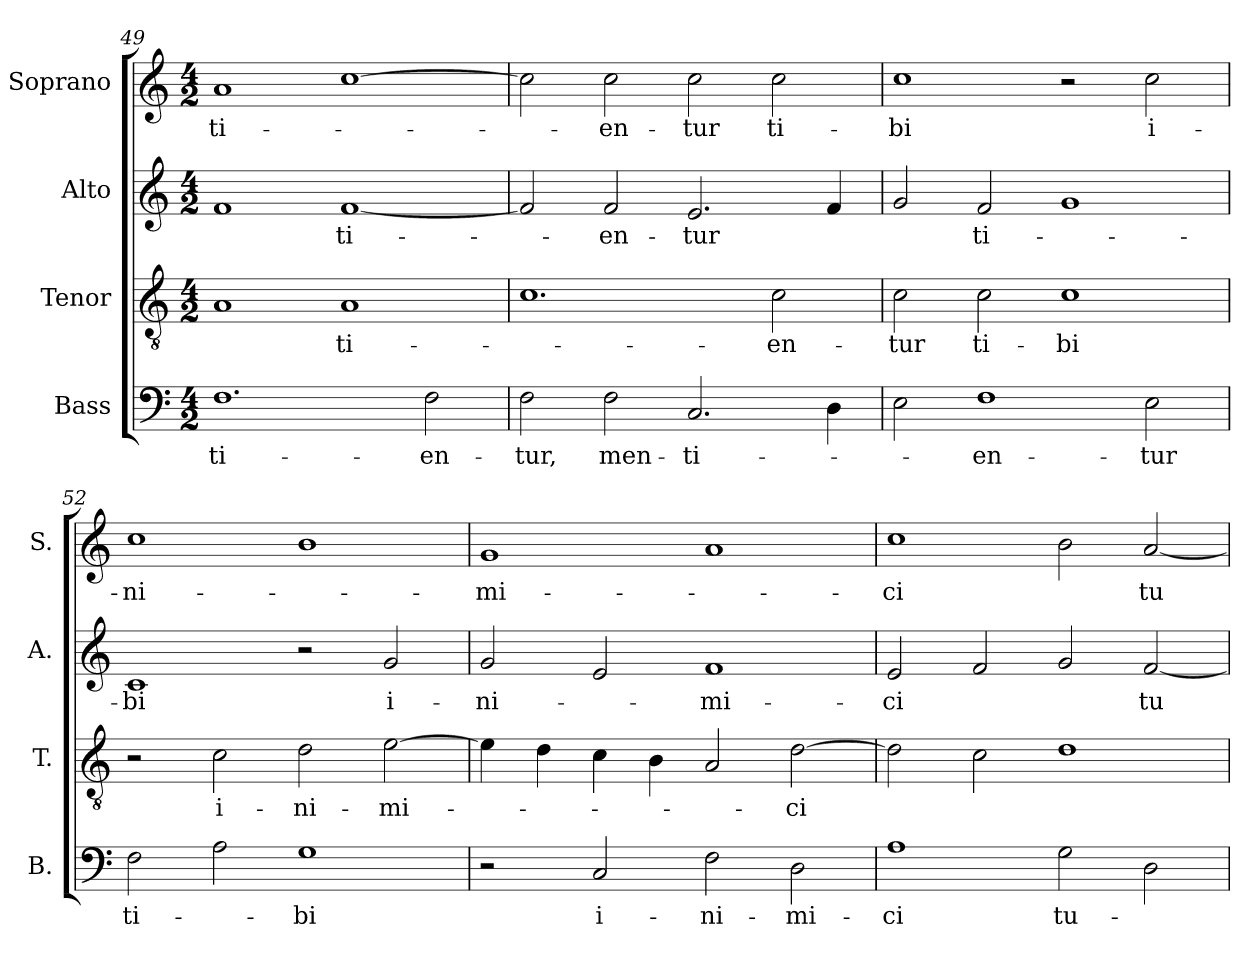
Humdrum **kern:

**kern	**text	**kern	**text	**kern	**text	**kern	**text
*part4	*part4	*part3	*part3	*part2	*part2	*part1	*part1
*staff4	*staff4	*staff3	*staff3	*staff2	*staff2	*staff1	*staff1
*I"Bass	*	*I"Tenor	*	*I"Alto	*	*I"Soprano	*
*I'B.	*	*I'T.	*	*I'A.	*	*I'S.	*
*clefF4	*	*clefGv2	*	*clefG2	*	*clefG2	*
*	*	*ITrd7c12	*	*	*	*	*
*k[]	*	*k[]	*	*k[]	*	*k[]	*
*C:	*	*C:	*	*C:	*	*C:	*
*M4/2	*	*M4/2	*	*M4/2	*	*M4/2	*
=49	=49	=49	=49	=49	=49	=49	=49
!	!LO:LY:b:color=#000000	!	!	!	!	!	!
!	!	!	!	!	!	!	!LO:LY:b:color=#000000
1.Fi	-ti-	1AAi	.	1fi	.	1ai	-ti-
!	!	!	!LO:LY:b:color=#000000	!	!	!	!
!	!	!	!	!	!LO:LY:b:color=#000000	!	!
.	.	1AAi	-ti-	[1fi	-ti-	[1cci	.
!	!LO:LY:b:color=#000000	!	!	!	!	!	!
2Fi\	-en-	.	.	.	.	.	.
!!LO:LB:g=z
=50	=50	=50	=50	=50	=50	=50	=50
!	!LO:LY:b:color=#000000	!	!	!	!	!	!
2Fi\	-tur,	1.Ci	.	2fi/]	.	2cci\]	.
!	!LO:LY:b:color=#000000	!	!	!	!	!	!
!	!	!	!	!	!LO:LY:b:color=#000000	!	!
!	!	!	!	!	!	!	!LO:LY:b:color=#000000
2Fi\	men-	.	.	2fi/	-en-	2cci\	-en-
!	!LO:LY:b:color=#000000	!	!	!	!	!	!
!	!	!	!	!	!LO:LY:b:color=#000000	!	!
!	!	!	!	!	!	!	!LO:LY:b:color=#000000
2.Ci/	-ti-	.	.	2.ei/	-tur	2cci\	-tur
!	!	!	!LO:LY:b:color=#000000	!	!	!	!
!	!	!	!	!	!	!	!LO:LY:b:color=#000000
.	.	2Ci\	-en-	.	.	2cci\	ti-
4Di\	.	.	.	4fi/	.	.	.
=51	=51	=51	=51	=51	=51	=51	=51
!	!	!	!LO:LY:b:color=#000000	!	!	!	!
!	!	!	!	!	!	!	!LO:LY:b:color=#000000
2Ei\	.	2Ci\	-tur	2gi/	.	1cci	-bi
!	!LO:LY:b:color=#000000	!	!	!	!	!	!
!	!	!	!LO:LY:b:color=#000000	!	!	!	!
!	!	!	!	!	!LO:LY:b:color=#000000	!	!
1Fi	-en-	2Ci\	ti-	2fi/	ti-	.	.
!	!	!	!LO:LY:b:color=#000000	!	!	!	!
.	.	1Ci	-bi	1gi	.	2r	.
!	!LO:LY:b:color=#000000	!	!	!	!	!	!
!	!	!	!	!	!	!	!LO:LY:b:color=#000000
2Ei\	-tur	.	.	.	.	2cci\	i-
=52	=52	=52	=52	=52	=52	=52	=52
!	!LO:LY:b:color=#000000	!	!	!	!	!	!
!	!	!	!	!	!LO:LY:b:color=#000000	!	!
!	!	!	!	!	!	!	!LO:LY:b:color=#000000
2Fi\	ti-	2r	.	1ci	-bi	1cci	-ni-
!	!	!	!LO:LY:b:color=#000000	!	!	!	!
2Ai\	.	2Ci\	i-	.	.	.	.
!	!LO:LY:b:color=#000000	!	!	!	!	!	!
!	!	!	!LO:LY:b:color=#000000	!	!	!	!
1Gi	-bi	2Di\	-ni-	2r	.	1bi	.
!	!	!	!LO:LY:b:color=#000000	!	!	!	!
!	!	!	!	!	!LO:LY:b:color=#000000	!	!
.	.	[2Ei\	-mi-	2gi/	i-	.	.
=53	=53	=53	=53	=53	=53	=53	=53
!	!	!	!	!	!LO:LY:b:color=#000000	!	!
!	!	!	!	!	!	!	!LO:LY:b:color=#000000
2r	.	4Ei\]	.	2gi/	-ni-	1gi	-mi-
.	.	4Di\	.	.	.	.	.
!	!LO:LY:b:color=#000000	!	!	!	!	!	!
2Ci/	i-	4Ci\	.	2ei/	.	.	.
.	.	4BBi\	.	.	.	.	.
!	!LO:LY:b:color=#000000	!	!	!	!	!	!
!	!	!	!	!	!LO:LY:b:color=#000000	!	!
2Fi\	-ni-	2AAi/	.	1fi	-mi-	1ai	.
!	!LO:LY:b:color=#000000	!	!	!	!	!	!
!	!	!	!LO:LY:b:color=#000000	!	!	!	!
2Di\	-mi-	[2Di\	-ci	.	.	.	.
=54	=54	=54	=54	=54	=54	=54	=54
!	!LO:LY:b:color=#000000	!	!	!	!	!	!
!	!	!	!	!	!LO:LY:b:color=#000000	!	!
!	!	!	!	!	!	!	!LO:LY:b:color=#000000
1Ai	-ci	2Di\]	.	2ei/	-ci	1cci	-ci
.	.	2Ci\	.	2fi/	.	.	.
!	!LO:LY:b:color=#000000	!	!	!	!	!	!
2Gi\	tu-	1Di	.	2gi/	.	2bi\	.
!	!	!	!	!	!LO:LY:b:color=#000000	!	!
!	!	!	!	!	!	!	!LO:LY:b:color=#000000
2Di\	.	.	.	[2fi/	tu-	[2ai/	tu-
=	=	=	=	=	=	=	=
*-	*-	*-	*-	*-	*-	*-	*-
